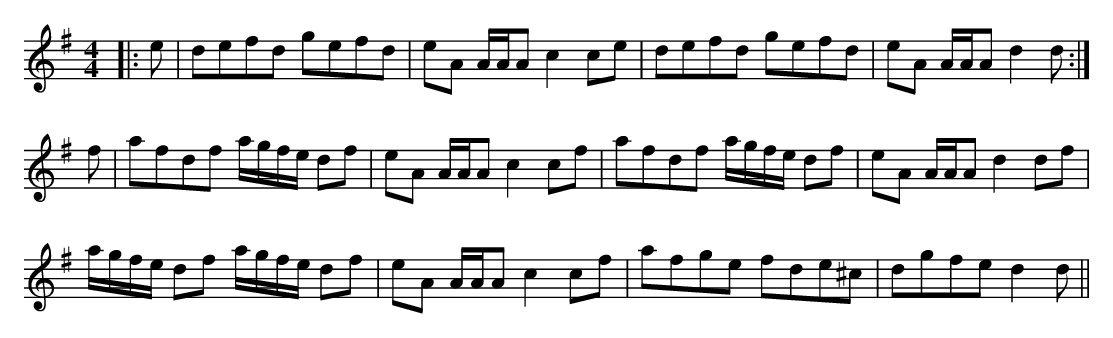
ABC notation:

X:1
M:4/4
K:Dmix
|:e|defd gefd|eA A/A/A c2ce|defd gefd|eA A/A/A d2d:|
f|afdf a/g/f/e/ df|eA A/A/A c2cf|afdf a/g/f/e/ df|eA A/A/A d2df|
a/g/f/e/ df a/g/f/e/ df|eA A/A/A c2cf|afge fde^c|dgfe d2d||
